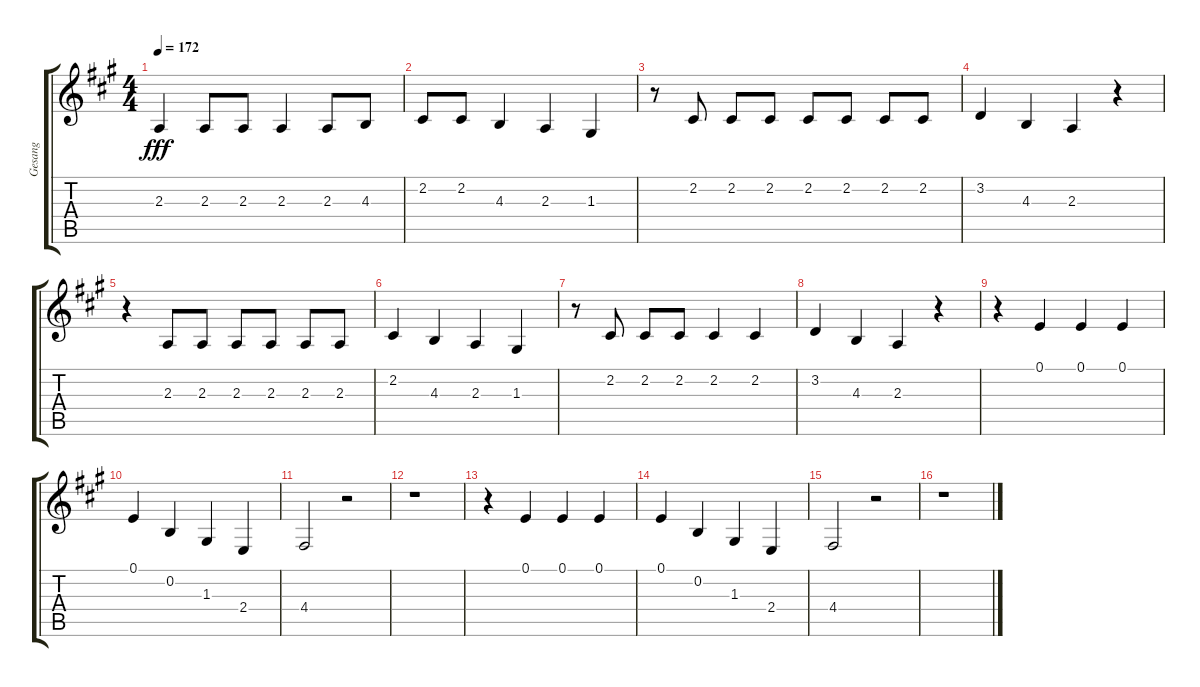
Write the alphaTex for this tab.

\track ("Gesang" "Gesang") {instrument oboe}
\staff {score tabs}
\tuning (E4 B3 G3 D3 A2 E2) {hide}
\ts (4 4)
\tempo 172
\clef g2
\ks a
2.3.4{dy fff} 2.3.8 2.3.8 2.3.4 2.3.8 4.3.8 |
2.2.8 2.2.8 4.3.4 2.3.4 1.3.4 |
r.8 2.2.8 2.2.8 2.2.8 2.2.8 2.2.8 2.2.8 2.2.8 |
3.2.4 4.3.4 2.3.4 r.4 |
r.4 2.3.8 2.3.8 2.3.8 2.3.8 2.3.8 2.3.8 |
2.2.4 4.3.4 2.3.4 1.3.4 |
r.8 2.2.8 2.2.8 2.2.8 2.2.4 2.2.4 |
3.2.4 4.3.4 2.3.4 r.4 |
r.4 0.1.4 0.1.4 0.1.4 |
0.1.4 0.2.4 1.3.4 2.4.4 |
4.4.2 r.2 |
r.1 |
r.4 0.1.4 0.1.4 0.1.4 |
0.1.4 0.2.4 1.3.4 2.4.4 |
4.4.2 r.2 |
r.1
